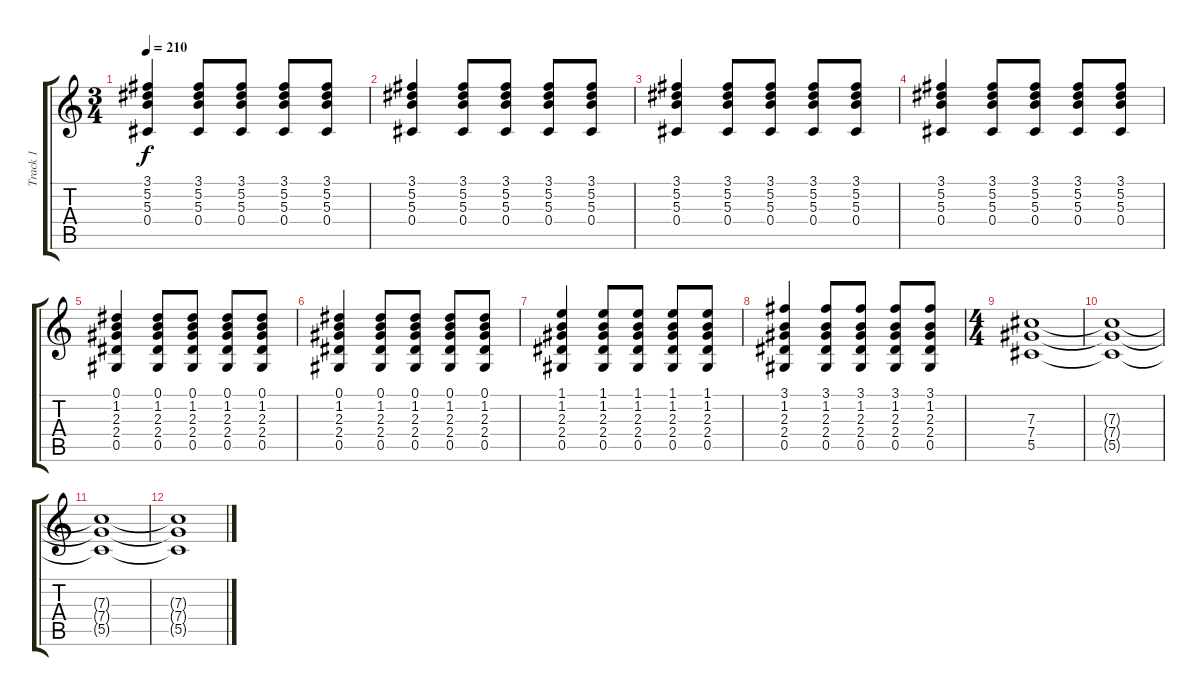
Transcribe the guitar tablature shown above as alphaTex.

\track ("Track 1" "Track 1") {instrument distortionguitar}
\staff {score tabs}
\tuning (Eb4 Bb3 Gb3 Db3 Ab2 Eb2) {hide}
\ts (3 4)
\tempo 210
\clef g2
\ks c
(3.1 5.2 5.3 0.4).4{dy f} (3.1 5.2 5.3 0.4).8 (3.1 5.2 5.3 0.4).8 (3.1 5.2 5.3 0.4).8 (3.1 5.2 5.3 0.4).8 |
(3.1 5.2 5.3 0.4).4 (3.1 5.2 5.3 0.4).8 (3.1 5.2 5.3 0.4).8 (3.1 5.2 5.3 0.4).8 (3.1 5.2 5.3 0.4).8 |
(3.1 5.2 5.3 0.4).4 (3.1 5.2 5.3 0.4).8 (3.1 5.2 5.3 0.4).8 (3.1 5.2 5.3 0.4).8 (3.1 5.2 5.3 0.4).8 |
(3.1 5.2 5.3 0.4).4 (3.1 5.2 5.3 0.4).8 (3.1 5.2 5.3 0.4).8 (3.1 5.2 5.3 0.4).8 (3.1 5.2 5.3 0.4).8 |
(0.1 1.2 2.3 2.4 0.5).4 (0.1 1.2 2.3 2.4 0.5).8 (0.1 1.2 2.3 2.4 0.5).8 (0.1 1.2 2.3 2.4 0.5).8 (0.1 1.2 2.3 2.4 0.5).8 |
(0.1 1.2 2.3 2.4 0.5).4 (0.1 1.2 2.3 2.4 0.5).8 (0.1 1.2 2.3 2.4 0.5).8 (0.1 1.2 2.3 2.4 0.5).8 (0.1 1.2 2.3 2.4 0.5).8 |
(1.1 1.2 2.3 2.4 0.5).4 (1.1 1.2 2.3 2.4 0.5).8 (1.1 1.2 2.3 2.4 0.5).8 (1.1 1.2 2.3 2.4 0.5).8 (1.1 1.2 2.3 2.4 0.5).8 |
(3.1 1.2 2.3 2.4 0.5).4 (3.1 1.2 2.3 2.4 0.5).8 (3.1 1.2 2.3 2.4 0.5).8 (3.1 1.2 2.3 2.4 0.5).8 (3.1 1.2 2.3 2.4 0.5).8 |
\ts (4 4)
(7.3 7.4 5.5).1{volume 0} |
(7.3{t} 7.4{t} 5.5{t}).1 |
(7.3{t} 7.4{t} 5.5{t}).1 |
(7.3{t} 7.4{t} 5.5{t}).1
